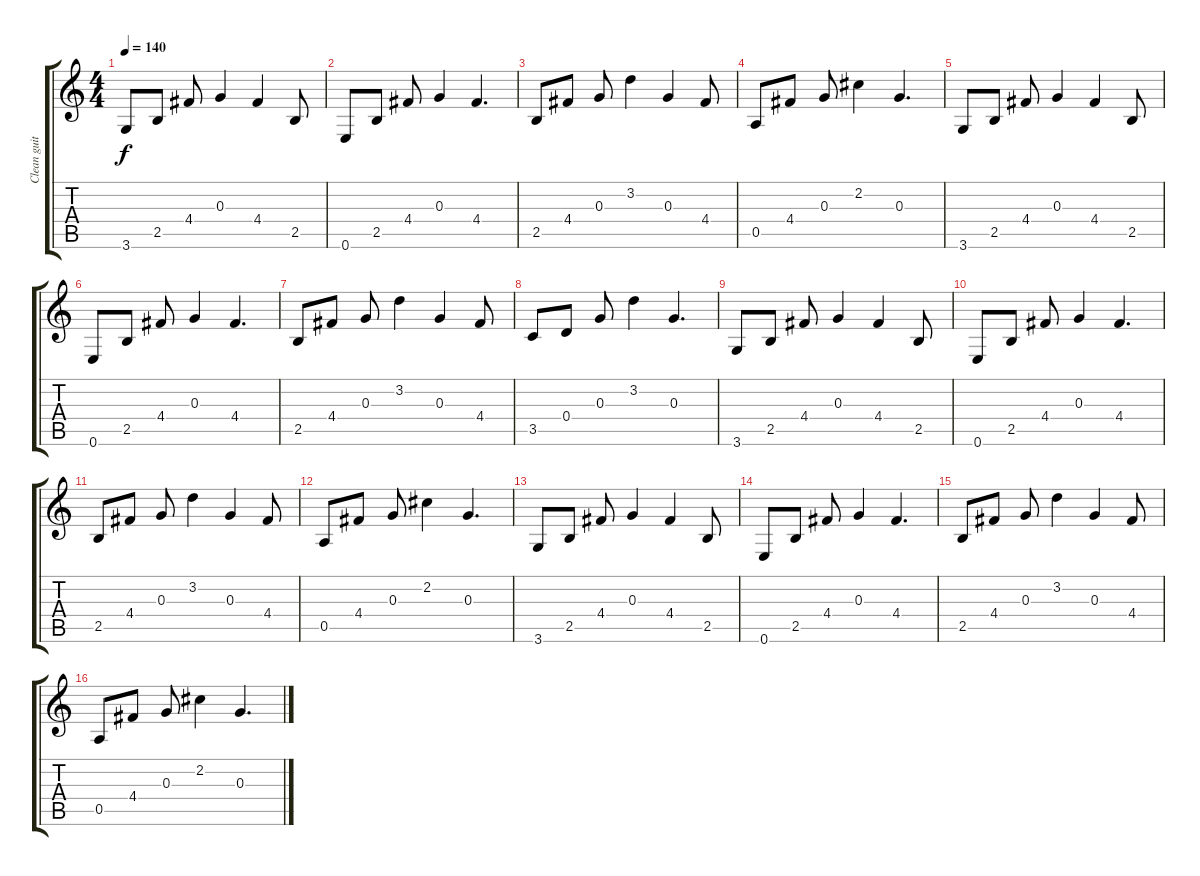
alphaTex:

\track ("Clean guitar" "Clean guit") {instrument electricguitarclean}
\staff {score tabs}
\tuning (E4 B3 G3 D3 A2 E2) {hide}
\ts (4 4)
\tempo 140
\clef g2
\ks c
3.6.8{dy f} 2.5.8 4.4.8 0.3.4 4.4.4 2.5.8 |
0.6.8 2.5.8 4.4.8 0.3.4 4.4.4{d} |
2.5.8 4.4.8 0.3.8 3.2.4 0.3.4 4.4.8 |
0.5.8 4.4.8 0.3.8 2.2.4 0.3.4{d} |
3.6.8 2.5.8 4.4.8 0.3.4 4.4.4 2.5.8 |
0.6.8 2.5.8 4.4.8 0.3.4 4.4.4{d} |
2.5.8 4.4.8 0.3.8 3.2.4 0.3.4 4.4.8 |
3.5.8 0.4.8 0.3.8 3.2.4 0.3.4{d} |
3.6.8 2.5.8 4.4.8 0.3.4 4.4.4 2.5.8 |
0.6.8 2.5.8 4.4.8 0.3.4 4.4.4{d} |
2.5.8 4.4.8 0.3.8 3.2.4 0.3.4 4.4.8 |
0.5.8 4.4.8 0.3.8 2.2.4 0.3.4{d} |
3.6.8 2.5.8 4.4.8 0.3.4 4.4.4 2.5.8 |
0.6.8 2.5.8 4.4.8 0.3.4 4.4.4{d} |
2.5.8 4.4.8 0.3.8 3.2.4 0.3.4 4.4.8 |
0.5.8 4.4.8 0.3.8 2.2.4 0.3.4{d}
